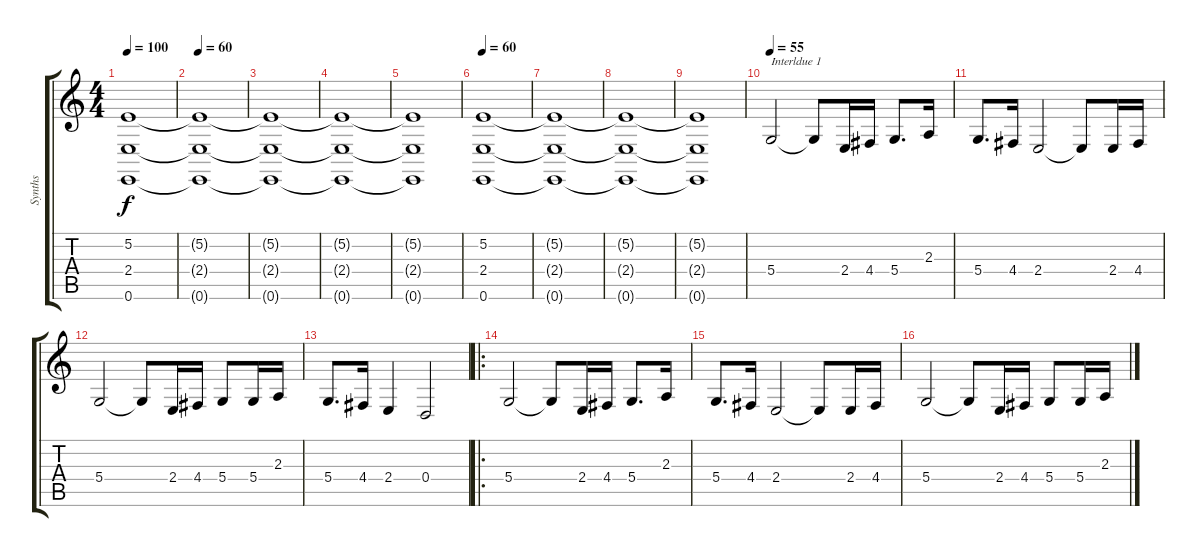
\track ("Synths" "Synths") {instrument synthstrings1}
\staff {score tabs}
\tuning (E4 B3 G3 D3 A2 E2) {hide}
\ts (4 4)
\tempo 100
\clef g2
\ks c
(5.2 2.4 0.6).1{dy f instrument synthstrings1} |
\tempo 60
(5.2{t} 2.4{t} 0.6{t}).1 |
(5.2{t} 2.4{t} 0.6{t}).1 |
(5.2{t} 2.4{t} 0.6{t}).1 |
(5.2{t} 2.4{t} 0.6{t}).1 |
\tempo 60
(5.2 2.4 0.6).1 |
(5.2{t} 2.4{t} 0.6{t}).1 |
(5.2{t} 2.4{t} 0.6{t}).1 |
(5.2{t} 2.4{t} 0.6{t}).1 |
\tempo 55
5.4.2{txt "Interldue 1"} 5.4{t}.8 2.4.16 4.4.16 5.4.8{d} 2.3.16 |
5.4.8{d} 4.4.16 2.4.2 2.4{t}.8 2.4.16 4.4.16 |
5.4.2 5.4{t}.8 2.4.16 4.4.16 5.4.8 5.4.16 2.3.16 |
5.4.8{d} 4.4.16 2.4.4 0.4.2 |
\ro
5.4.2 5.4{t}.8 2.4.16 4.4.16 5.4.8{d} 2.3.16 |
5.4.8{d} 4.4.16 2.4.2 2.4{t}.8 2.4.16 4.4.16 |
5.4.2 5.4{t}.8 2.4.16 4.4.16 5.4.8 5.4.16 2.3.16
